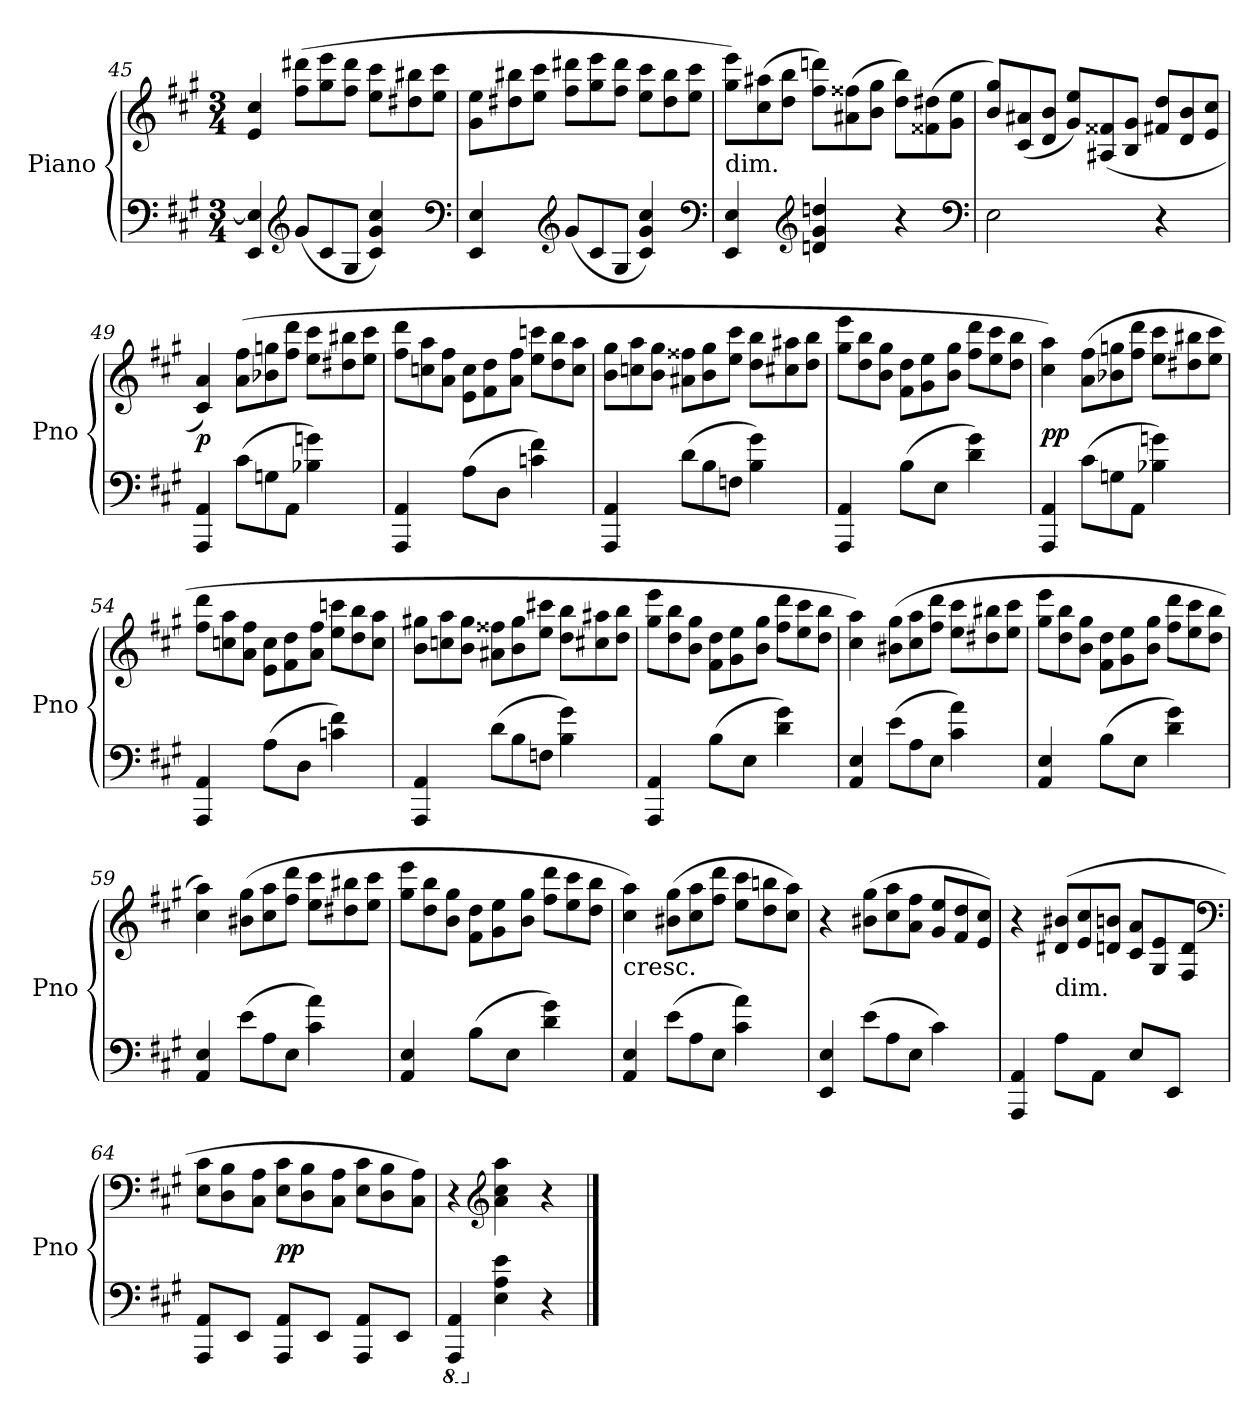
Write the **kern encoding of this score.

**kern	**kern	**dynam
*part1	*part1	*part1
*staff2	*staff1	*staff1/2
*I"Piano	*	*
*I'Pno	*	*
*clefF4	*clefG2	*
*k[f#c#g#]	*k[f#c#g#]	*
*A:	*A:	*
*M3/4	*M3/4	*
=45	=45	=45
4EE 4E]	4e 4cc#	.
*clefG2	*	*
*Xtuplet	*Xtuplet	*
(12g#L	(12ff# 12ddd#XL	.
12c#	12gg# 12eee	.
12G#J	12ff# 12ddd#J	.
4c# 4g# 4cc#)	12ee 12ccc#L	.
.	12dd#X 12bb#X	.
.	12ee 12ccc#J	.
*clefF4	*	*
=46	=46	=46
4EE 4E	12g# 12eeL	.
.	12dd#X 12bb#X	.
.	12ee 12ccc#J	.
*clefG2	*	*
(12g#L	12ff# 12ddd#XL	.
12c#	12gg# 12eee	.
12G#J	12ff# 12ddd#J	.
4c# 4g# 4cc#)	12ee 12ccc#L	.
.	12dd# 12bb#	.
.	12ee 12ccc#J	.
*clefF4	*	*
=47	=47	=47
!	!LO:TX:c:t=dim.	!
4EE 4E	12gg# 12eeeL)	.
.	(12cc# 12aa#X	.
.	12dd 12bbJ	.
*clefG2	*	*
4dn 4g# 4ddn	12ff# 12dddnL)	.
.	(12a#X 12ff##X	.
.	12b 12gg#J	.
4r	12dd 12bbL)	.
.	(12f##X 12dd#X	.
.	12g# 12eeJ	.
*clefF4	*	*
=48	=48	=48
2E	12b 12gg#L)	.
.	(12c# 12a#X	.
.	12d 12bJ	.
.	12g# 12eeL)	.
.	(12A#X 12f##X	.
.	12B 12g#J	.
4r	12f#X 12ddL	.
.	12d 12b	.
.	12e 12cc#J	.
=49	=49	=49
4AAA 4AA	4c# 4a)	p
(12c#L	(12a 12ff#L	.
12Gn	12b-X 12ggn	.
12AAJ	12ff# 12dddJ	.
4B-X 4gn)	12ee 12ccc#L	.
.	12dd#X 12bb#X	.
.	12ee 12ccc#J	.
=50	=50	=50
4AAA 4AA	12ff# 12dddL	.
.	12ccn 12aa	.
.	12a 12ff#J	.
(8AL	12e 12ccL	.
.	12f# 12dd	.
8DJ	.	.
.	12a 12ff#J	.
4cn 4f#)	12ee 12cccnL	.
.	12dd 12bb	.
.	12cc 12aaJ	.
=51	=51	=51
4AAA 4AA	12b 12gg#L	.
.	12ccn 12aa	.
.	12b 12gg#J	.
(12dL	12a#X 12ff##XL	.
12B	12b 12gg#	.
12FnJ	12ee 12ccc#J	.
4B 4g#)	12dd 12bbL	.
.	12cc#X 12aa#X	.
.	12dd 12bbJ	.
=52	=52	=52
4AAA 4AA	12gg# 12eeeL	.
.	12dd 12bb	.
.	12b 12gg#J	.
(8BL	12f# 12ddL	.
.	12g# 12ee	.
8EJ	.	.
.	12b 12gg#J	.
4d 4g#)	12ff# 12dddL	.
.	12ee 12ccc#	.
.	12dd 12bbJ	.
=53	=53	=53
4AAA 4AA	4cc# 4aa)	pp
(12c#L	(12a 12ff#L	.
12Gn	12b-X 12ggn	.
12AAJ	12ff# 12dddJ	.
4B-X 4gn)	12ee 12ccc#L	.
.	12dd#X 12bb#X	.
.	12ee 12ccc#J	.
=54	=54	=54
4AAA 4AA	12ff# 12dddL	.
.	12ccn 12aa	.
.	12a 12ff#J	.
(8AL	12e 12ccL	.
.	12f# 12dd	.
8DJ	.	.
.	12a 12ff#J	.
4cn 4f#)	12ee 12cccnL	.
.	12dd 12bb	.
.	12cc 12aaJ	.
=55	=55	=55
4AAA 4AA	12b 12gg#XL	.
.	12ccn 12aa	.
.	12b 12gg#J	.
(12dL	12a#X 12ff##XL	.
12B	12b 12gg#	.
12FnJ	12ee 12ccc#XJ	.
4B 4g#)	12dd 12bbL	.
.	12cc#X 12aa#X	.
.	12dd 12bbJ	.
=56	=56	=56
4AAA 4AA	12gg# 12eeeL	.
.	12dd 12bb	.
.	12b 12gg#J	.
(8BL	12f# 12ddL	.
.	12g# 12ee	.
8EJ	.	.
.	12b 12gg#J	.
4d 4g#)	12ff# 12dddL	.
.	12ee 12ccc#	.
.	12dd 12bbJ	.
=57	=57	=57
4AA 4E	4cc# 4aa)	.
(12eL	(12b#X 12gg#L	.
12A	12cc# 12aa	.
12EJ	12ff# 12dddJ	.
4c# 4a)	12ee 12ccc#L	.
.	12dd#X 12bb#X	.
.	12ee 12ccc#J	.
=58	=58	=58
4AA 4E	12gg# 12eeeL	.
.	12dd 12bb	.
.	12b 12gg#J	.
(8BL	12f# 12ddL	.
.	12g# 12ee	.
8EJ	.	.
.	12b 12gg#J	.
4d 4g#)	12ff# 12dddL	.
.	12ee 12ccc#	.
.	12dd 12bbJ	.
=59	=59	=59
4AA 4E	4cc# 4aa)	.
(12eL	(12b#X 12gg#L	.
12A	12cc# 12aa	.
12EJ	12ff# 12dddJ	.
4c# 4a)	12ee 12ccc#L	.
.	12dd#X 12bb#X	.
.	12ee 12ccc#J	.
=60	=60	=60
4AA 4E	12gg# 12eeeL	.
.	12dd 12bb	.
.	12b 12gg#J	.
(8BL	12f# 12ddL	.
.	12g# 12ee	.
8EJ	.	.
.	12b 12gg#J	.
4d 4g#)	12ff# 12dddL	.
.	12ee 12ccc#	.
.	12dd 12bbJ	.
=61	=61	=61
!	!LO:TX:c:t=cresc.	!
4AA 4E	4cc# 4aa)	.
(12eL	(12b#X 12gg#L	.
12A	12cc# 12aa	.
12EJ	12ff# 12dddJ	.
4c# 4a)	12ee 12ccc#L	.
.	12dd 12bbn	.
.	12cc# 12aaJ)	.
=62	=62	=62
4EE 4E	4r	.
(12eL	(12b#X 12gg#L	.
12A	12cc# 12aa	.
12EJ	12a 12ff#J	.
4c#)	12g# 12eeL	.
.	12f# 12dd	.
.	12e 12cc#J)	.
=63	=63	=63
4AAA 4AA	4r	.
!	!LO:TX:c:t=dim.	!
8AL	(12d#X 12b#XL	.
.	12e 12cc#	.
8AAJ	.	.
.	12dn 12bnJ	.
8EL	12c# 12aL	.
.	12G# 12e	.
8EEJ	.	.
.	12F# 12dJ	.
*	*clefF4	*
=64	=64	=64
8AAA 8AAL	12E 12c#L	.
.	12D 12B	.
8EEJ	.	.
.	12C# 12AJ	.
8AAA 8AAL	12E 12c#L	pp
.	12D 12B	.
8EEJ	.	.
.	12C# 12AJ	.
8AAA 8AAL	12E 12c#L	.
.	12D 12B	.
8EEJ	.	.
.	12C# 12AJ)	.
=65	=65	=65
*8ba	*	*
4AAAA 4AAA	4r	.
*	*clefG2	*
*X8ba	*	*
4E 4A 4e	4a 4cc# 4aa	.
4r	4r	.
==	==	==
*-	*-	*-
